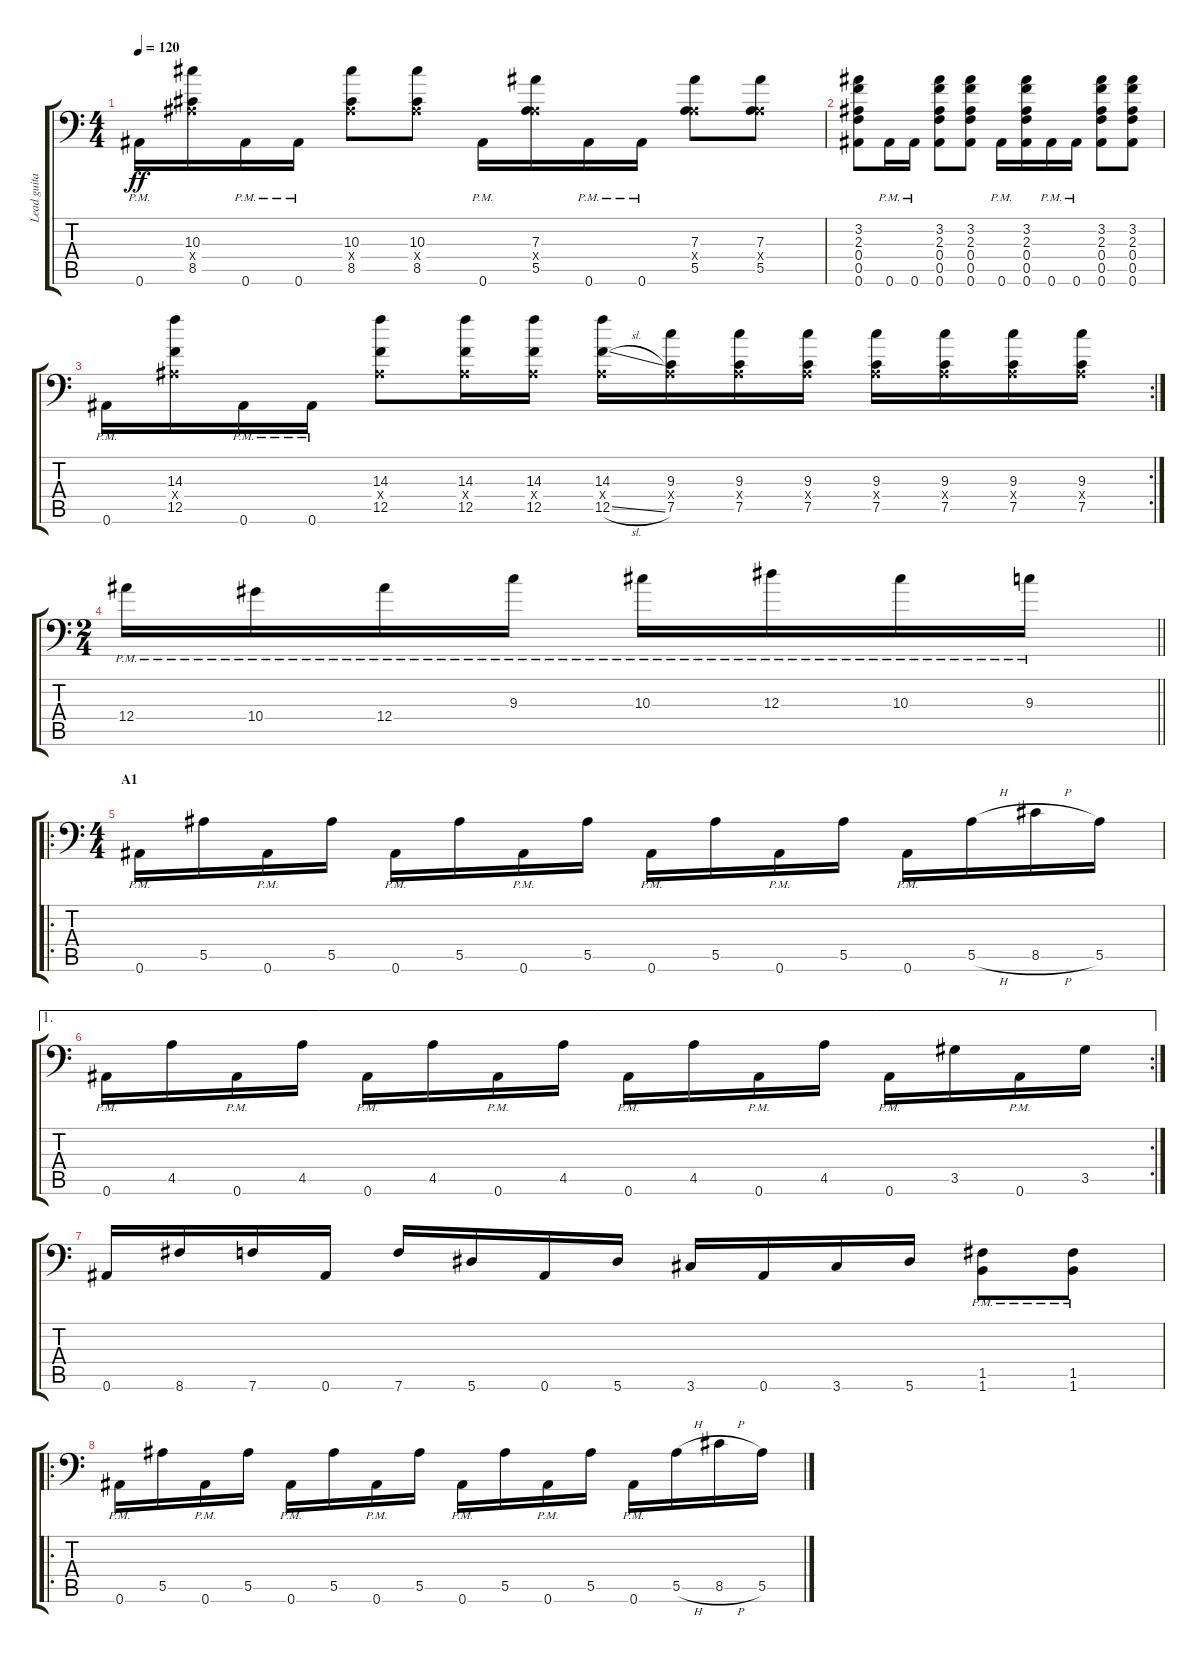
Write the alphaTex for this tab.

\track ("Lead guitar" "Lead guita") {instrument distortionguitar}
\staff {score tabs}
\tuning (C4 G3 Eb3 Bb2 F2 Bb1) {hide}
\ts (4 4)
\tempo 120
\clef f4
\ks c
0.6{pm}.16{dy ff} (10.3 0.4{x} 8.5).16 0.6{pm}.16 0.6{pm}.16 (10.3 0.4{x} 8.5).8 (10.3 0.4{x} 8.5).8 0.6{pm}.16 (7.3 0.4{x} 5.5).16 0.6{pm}.16 0.6{pm}.16 (7.3 0.4{x} 5.5).8 (7.3 0.4{x} 5.5).8 |
(3.2 2.3 0.4 0.5 0.6).8 0.6{pm}.16 0.6{pm}.16 (3.2 2.3 0.4 0.5 0.6).8 (3.2 2.3 0.4 0.5 0.6).8 0.6{pm}.16 (3.2 2.3 0.4 0.5 0.6).16 0.6{pm}.16 0.6{pm}.16 (3.2 2.3 0.4 0.5 0.6).8 (3.2 2.3 0.4 0.5 0.6).8 |
\rc 2
0.6{pm}.16 (14.3 0.4{x} 12.5).16 0.6{pm}.16 0.6{pm}.16 (14.3 0.4{x} 12.5).8 (14.3 0.4{x} 12.5).16 (14.3 0.4{x} 12.5).16 (14.3 0.4{x} 12.5{sl}).16 (9.3 0.4{x} 7.5).16 (9.3 0.4{x} 7.5).16 (9.3 0.4{x} 7.5).16 (9.3 0.4{x} 7.5).16 (9.3 0.4{x} 7.5).16 (9.3 0.4{x} 7.5).16 (9.3 0.4{x} 7.5).16 |
\ts (2 4)
\barLineRight lightlight
12.4{pm}.16 10.4{pm}.16 12.4{pm}.16 9.3{pm}.16 10.3{pm}.16 12.3{pm}.16 10.3{pm}.16 9.3{pm}.16 |
\ro
\ts (4 4)
\section ("" "A1")
0.6{pm}.16 5.5.16 0.6{pm}.16 5.5.16 0.6{pm}.16 5.5.16 0.6{pm}.16 5.5.16 0.6{pm}.16 5.5.16 0.6{pm}.16 5.5.16 0.6{pm}.16 5.5{h}.16 8.5{h}.16 5.5.16 |
\ae 1
\rc 2
0.6{pm}.16 4.5.16 0.6{pm}.16 4.5.16 0.6{pm}.16 4.5.16 0.6{pm}.16 4.5.16 0.6{pm}.16 4.5.16 0.6{pm}.16 4.5.16 0.6{pm}.16 3.5.16 0.6{pm}.16 3.5.16 |
0.6.16 8.6.16 7.6.16 0.6.16 7.6.16 5.6.16 0.6.16 5.6.16 3.6.16 0.6.16 3.6.16 5.6.16 (1.5{pm} 1.6{pm}).8 (1.5{pm} 1.6{pm}).8 |
\ro
0.6{pm}.16 5.5.16 0.6{pm}.16 5.5.16 0.6{pm}.16 5.5.16 0.6{pm}.16 5.5.16 0.6{pm}.16 5.5.16 0.6{pm}.16 5.5.16 0.6{pm}.16 5.5{h}.16 8.5{h}.16 5.5.16
